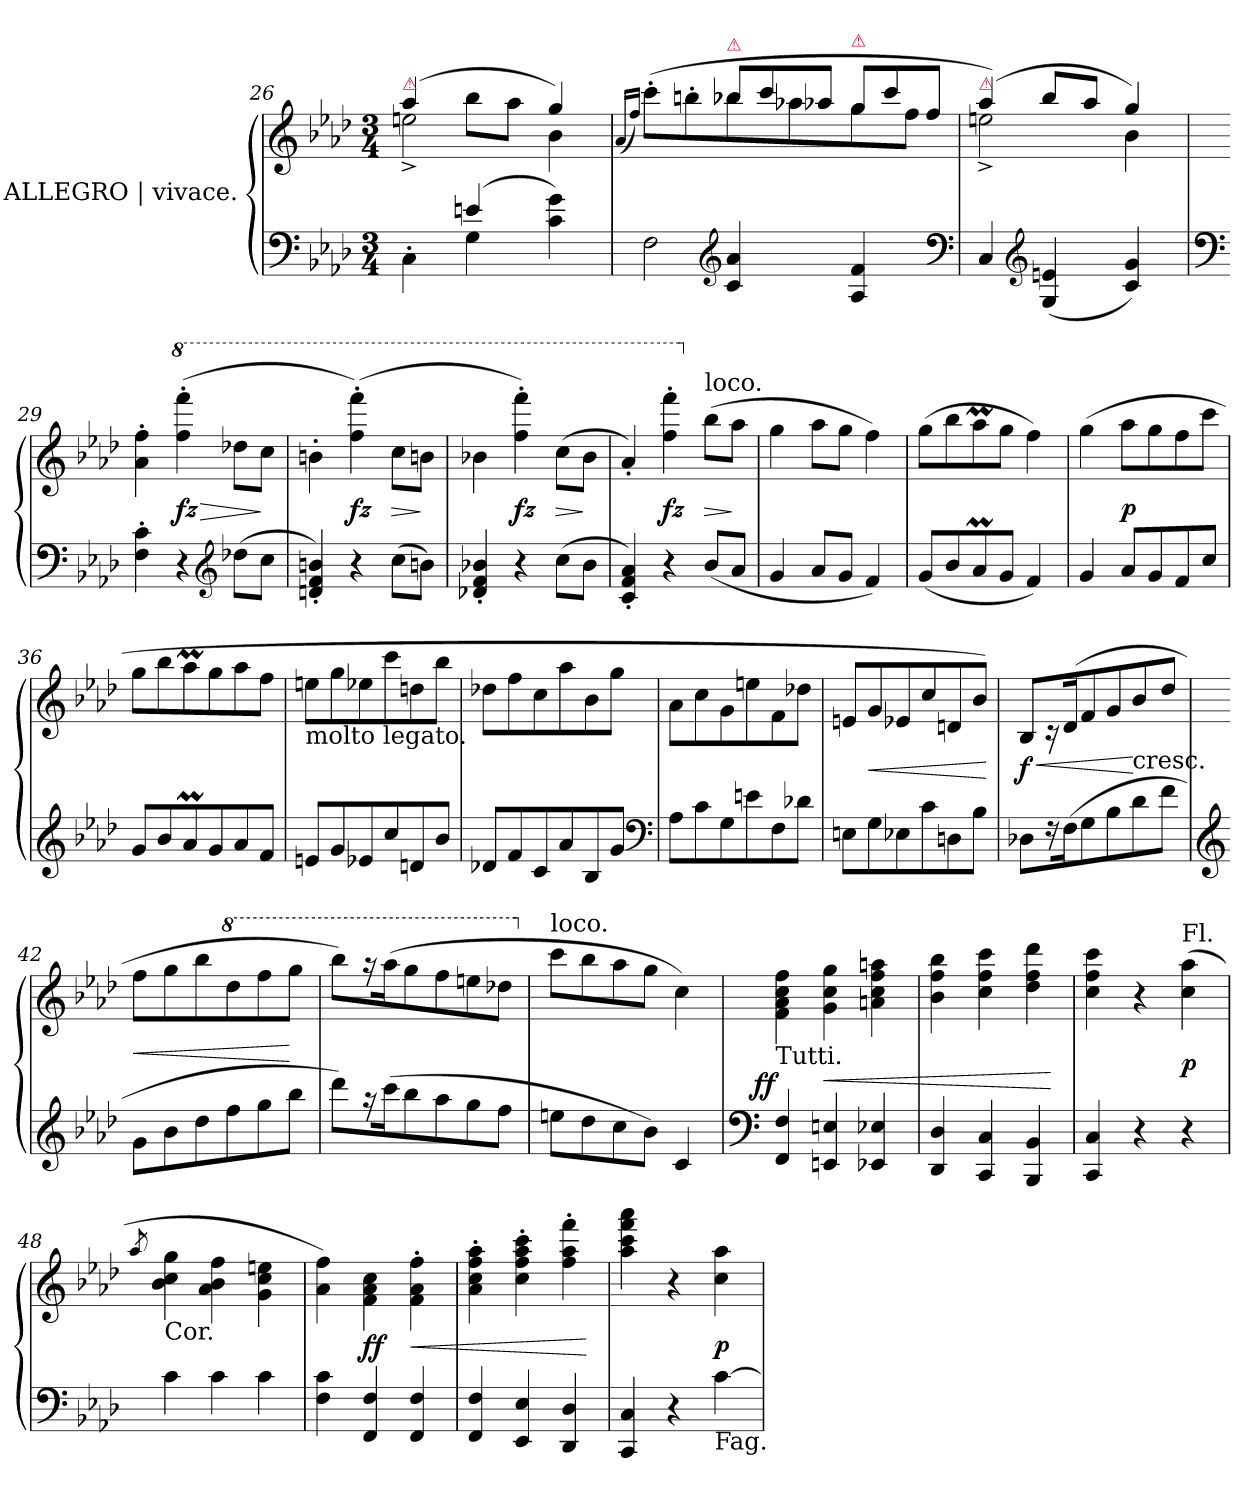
**kern	**kern	**dynam
*part1	*part1	*part1
*staff2	*staff1	*staff1/2
*I"ALLEGRO | vivace.	*	*
*clefF4	*clefG2	*
*k[b-e-a-d-]	*k[b-e-a-d-]	*
*f:	*f:	*
*M3/4	*M3/4	*
=26	=26	=26
*^	*^	*
!	!	!LO:TX:a:color=crimson:t=⚠	!	!
4ryy	4C'>\	(>4aa-	2een^<	.
(>4en	4G	8bb-\L	.	.
.	.	8aa-J	.	.
4ryy	4c 4g)	4gg)	4b-	.
=27	=27	=27	=27	=27
.	.	(<16qqa-/LL	.	.
.	.	16qqff/JJ)	.	.
4ryy	2F	4ryy	(>8ccc'L	.
.	.	.	8bbn'	.
*clefG2	*	*	*	*
*	*	*Xtuplet	*	*
!	!	!LO:TX:a:color=crimson:t=⚠	!	!
4c 4a-	.	12bb-XL	8bb-X	.
.	.	12ccc	.	.
.	.	.	8aa-X	.
.	.	12aa-XJ	.	.
!	!	!LO:TX:a:color=crimson:t=⚠	!	!
4A- 4f	4ryy	12ggL	8gg	.
.	.	12ccc	.	.
.	.	.	8ffJ	.
.	.	12ffJ	.	.
*v	*v	*	*	*
*clefF4	*	*	*
=28	=28	=28	=28
!	!LO:TX:a:color=crimson:t=⚠	!	!
4C	(>4aa-)	2een^<	.
*clefG2	*	*	*
(<4G 4en	8bb-L	.	.
.	8aa-J	.	.
4c 4g)	4gg)	4b-	.
*	*v	*v	*
=29	=29	=29
*clefF4	*	*
4F' 4c'	4a-'> 4ff'>	.
*	*8va	*
4r	(>4fff'> 4ffff'>	> fz
*clefG2	*	*
(>8dd-XL	8ddd-XL	.
8ccJ	8cccJ	]
=30	=30	=30
4dn'< 4f'< 4bn'<)	4bbn'	.
4r	(4fff'> 4ffff'>)	fz
(>8ccL	8cccL	>
8bnJ)	8bbnJ	]
=31	=31	=31
4d-X'< 4f'< 4b-X'<	4bb-X	.
4r	4fff'> 4ffff'>)	fz
(>8ccL	(>8cccL	>
8b-J	8bb-J	]
=32	=32	=32
4c'< 4f'< 4a-'<)	4aa-'<)	.
4r	4fff'> 4ffff'>	fz
*	*X8va	*
!	!LO:TX:a:t=loco.	!
(8b-L	(>8bb-L	>
8a-J	8aa-J	]
=33	=33	=33
4g	4gg	.
8a-L	8aa-L	.
8gJ	8ggJ	.
4f)	4ff)	.
=34	=34	=34
(<8gL	(>8ggL	.
8b-	8bb-	.
8a-M	8aa-M	.
8gJ	8ggJ	.
4f)	4ff)	.
=35	=35	=35
4g	(>4gg	.
8a-L	8aa-L	p
8g	8gg	.
8f	8ff	.
8ccJ	8cccJ	.
=36	=36	=36
8gL	8ggL	.
8b-	8bb-	.
8a-M	8aa-M	.
8g	8gg	.
8a-	8aa-	.
8fJ	8ffJ	.
=37	=37	=37
!	!LO:TX:b:t=molto legato.	!
8enL	8eenL	.
8g	8gg	.
8e-X	8ee-X	.
8cc	8ccc	.
8dn	8ddn	.
8b-J	8bb-J	.
=38	=38	=38
8d-XL	8dd-XL	.
8f	8ff	.
8c	8cc	.
8a-	8aa-	.
8B-	8b-	.
8gJ	8ggJ	.
*clefF4	*	*
=39	=39	=39
8A-L	8a-L	.
8c	8cc	.
8G	8g	.
8en	8een	.
8F	8f	.
8d-XJ	8dd-XJ	.
=40	=40	=40
8EnL	8enL	.
8G	8g	<
8E-X	8e-X	.
8c	8cc	.
8Dn	8dn	.
8B-J	8b-J)	.
.	.	[
=41	=41	=41
8D-XL	8B-L	< f
16r	16r	.
(<16FK	(>16d-K	.
8G	8f	.
8B-	8g	.
!	!LO:TX:c:t=cresc.	!
8d-	8b-	[
8fJ	8dd-J	.
=42	=42	=42
*clefG2	*	*
8gL	8ffL	<
8b-	8gg	.
8dd-	8bb-	.
*	*8va	*
8ff	8ddd-	.
8gg	8fff	.
8bb-J	8gggJ	[
=43	=43	=43
8ddd-L)	8bbb-L)	.
16r	16r	.
(>16cccK	(>16aaa-K	.
8bb-	8ggg	.
8aa-	8fff	.
8gg	8eeen	.
8ffJ	8ddd-XJ	.
=44	=44	=44
*	*X8va	*
!	!LO:TX:a:t=loco.	!
8eenL	8cccL	.
8dd-	8bb-	.
8cc	8aa-	.
8b-J)	8ggJ	.
4c	4cc)	.
=45	=45	=45
*clefF4	*	*
!	!LO:TX:b:t=Tutti.	!
!	!	!LO:DY:rj
4FF! 4F!	4f! 4a-! 4cc! 4ff!	ff
4EEn! 4En!	4g! 4cc! 4gg!	<
4EE-X! 4E-X!	4an! 4cc! 4ff! 4aan!	.
=46	=46	=46
4DD-! 4D-!	4b-! 4ff! 4bb-!	.
4CC! 4C!	4cc! 4ff! 4ccc!	.
4BBB-! 4BB-!	4dd-! 4ff! 4ddd-!	.
.	.	[
=47	=47	=47
4CC! 4C!	4cc! 4ff! 4ccc!	.
4r	4r	.
!	!LO:TX:a:t=Fl.	!
4r	(>4cc! 4aa-!	p
=48	=48	=48
.	8qaa-!	.
!	!LO:TX:b:t=Cor.	!
4c!	4b-! 4cc! 4gg!	.
4c!	4a-! 4b-! 4ff!	.
4c!	4g! 4cc! 4een!	.
=49	=49	=49
4F! 4c!	4a-! 4ff!)	.
4FF! 4F!	4f!\ 4a-!\ 4cc!\	ff
4FF! 4F!	4f!'> 4a-!'> 4ff!'>	<
=50	=50	=50
4FF! 4F!	4a-!'> 4cc!'> 4ff!'> 4aa-!'>	.
4EE-! 4E-!	4cc!'> 4ff!'> 4aa-!'> 4ccc!'>	.
4DD-! 4D-!	4ff!'> 4aa-!'> 4fff!'>	.
.	.	[
=51	=51	=51
4CC! 4C!	4aa-! 4ccc! 4fff! 4aaa-!	.
4r	4r	.
!LO:TX:b:t=Fag.	!	!
[4c!	4cc! 4aa-!	p
=	=	=
*-	*-	*-
